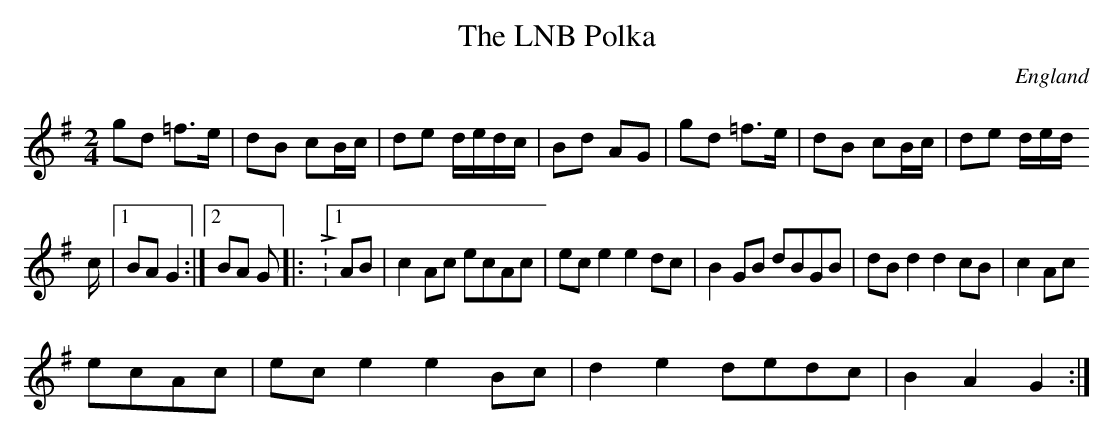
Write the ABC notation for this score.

X:1
T:The LNB Polka
O:England
M:2/4
L:1/8
K:G
gd =f>e|dB cB/2c/2|de d/2e/2d/2c/2|Bd AG|gd =f>e|dB cB/2c/2|de d/2e/2d/2
c/2|1BA G2:|2BA G|:L:1/16AB|c2Ac ecAc|ece2 e2dc|B2GB dBGB|dBd2 d2cB|c2Ac
ecAc|ece2 e2Bc|d2e2 dedc|B2A2G2:|
